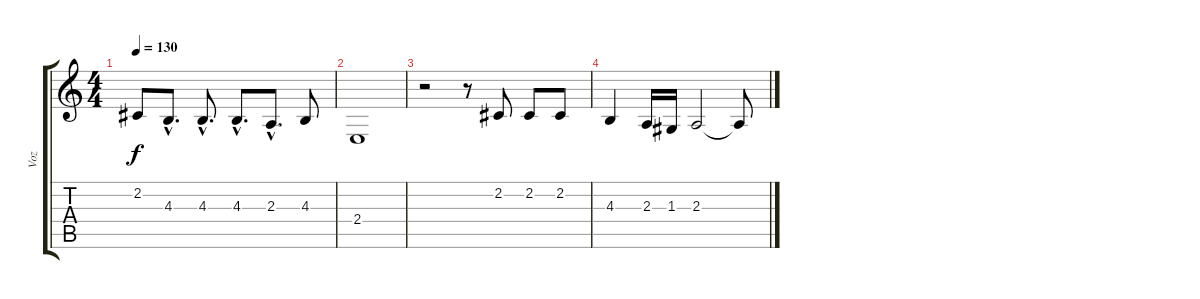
\track ("Voz" "Voz") {instrument lead2sawtooth}
\staff {score tabs}
\tuning (E4 B3 G3 D3 A2 E2) {hide}
\ts (4 4)
\tempo 130
\clef g2
\ks c
2.2{t}.8{dy f} 4.3{hac}.8{d} 4.3{hac}.8{d} 4.3{hac}.8{d} 2.3{hac}.8{d} 4.3.8 |
2.4.1 |
r.2 r.8 2.2.8 2.2.8 2.2.8 |
4.3.4 2.3.16 1.3.16 2.3.2 2.3{t}.8
